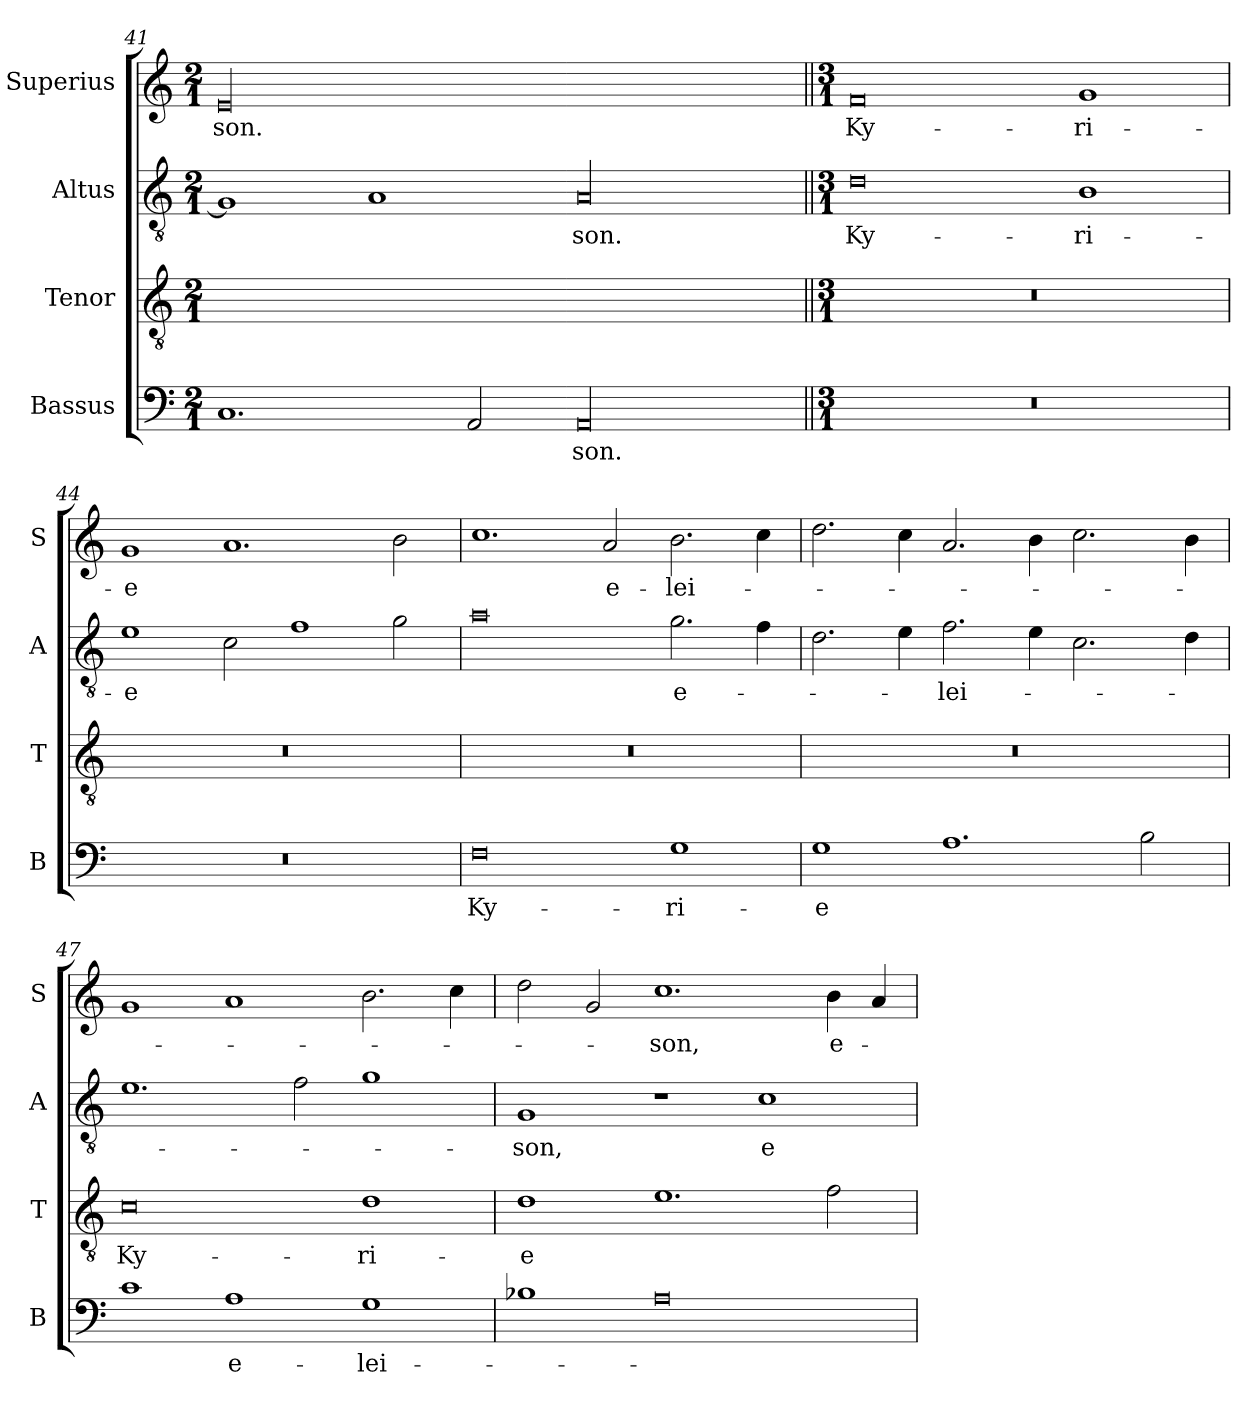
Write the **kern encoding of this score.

**kern	**text	**kern	**text	**kern	**text	**kern	**text
*part4	*part4	*part3	*part3	*part2	*part2	*part1	*part1
*staff4	*staff4	*staff3	*staff3	*staff2	*staff2	*staff1	*staff1
*I"Bassus	*	*I"Tenor	*	*I"Altus	*	*I"Superius	*
*I'B	*	*I'T	*	*I'A	*	*I'S	*
*clefF4	*	*clefGv2	*	*clefGv2	*	*clefG2	*
*k[]	*	*k[]	*	*k[]	*	*k[]	*
*M2/1	*	*M2/1	*	*M2/1	*	*M2/1	*
=41	=41	=41	=41	=41	=41	=41	=41
!	!	!	!	!	!	!LO:N:vis=00	!
1.C	.	0cyy	.	1G]	.	0e	-son.
.	.	.	.	1A	.	.	.
2AA/	.	.	.	.	.	.	.
=42-	=42-	=42-	=42-	=42-	=42-	=42-	=42-
!LO:N:vis=00	!	!	!	!LO:N:vis=00	!	!	!
0AA	-son.	0cyy	.	0A	-son.	0eyy	.
!!LO:LB:g=z
=43||	=43||	=43||	=43||	=43||	=43||	=43||	=43||
*M3/1	*	*M3/1	*	*M3/1	*	*M3/1	*
0.r	.	0.r	.	0d	Ky-	0f	Ky-
.	.	.	.	1B	-ri-	1g	-ri-
=44	=44	=44	=44	=44	=44	=44	=44
0.r	.	0.r	.	1e	-e	1g	-e
.	.	.	.	2c\	.	1.a	.
.	.	.	.	1f	.	.	.
.	.	.	.	2g\	.	2b\	.
=45	=45	=45	=45	=45	=45	=45	=45
0F	Ky-	0.r	.	0a	.	1.cc	.
.	.	.	.	.	.	2a/	e-
1G	-ri-	.	.	2.g\	e-	2.b\	-lei-
.	.	.	.	4f\	.	4cc\	.
=46	=46	=46	=46	=46	=46	=46	=46
1G	-e	0.r	.	2.d\	.	2.dd\	.
.	.	.	.	4e\	.	4cc\	.
1.A	.	.	.	2.f\	-lei-	2.a/	.
.	.	.	.	4e\	.	4b\	.
.	.	.	.	2.c\	.	2.cc\	.
2B\	.	.	.	.	.	.	.
.	.	.	.	4d\	.	4b\	.
=47	=47	=47	=47	=47	=47	=47	=47
1c	.	0c	Ky-	1.e	.	1g	.
1A	e-	.	.	.	.	1a	.
.	.	.	.	2f\	.	.	.
1G	-lei-	1d	-ri-	1g	.	2.b\	.
.	.	.	.	.	.	4cc\	.
=48	=48	=48	=48	=48	=48	=48	=48
1B-X	.	1d	-e	1G	-son,	2dd\	.
.	.	.	.	.	.	2g/	.
0A	.	1.e	.	1r	.	1.cc	-son,
.	.	.	.	1c	e-	.	.
.	.	2f\	.	.	.	4b\	e-
.	.	.	.	.	.	4a/	.
=	=	=	=	=	=	=	=
*-	*-	*-	*-	*-	*-	*-	*-
